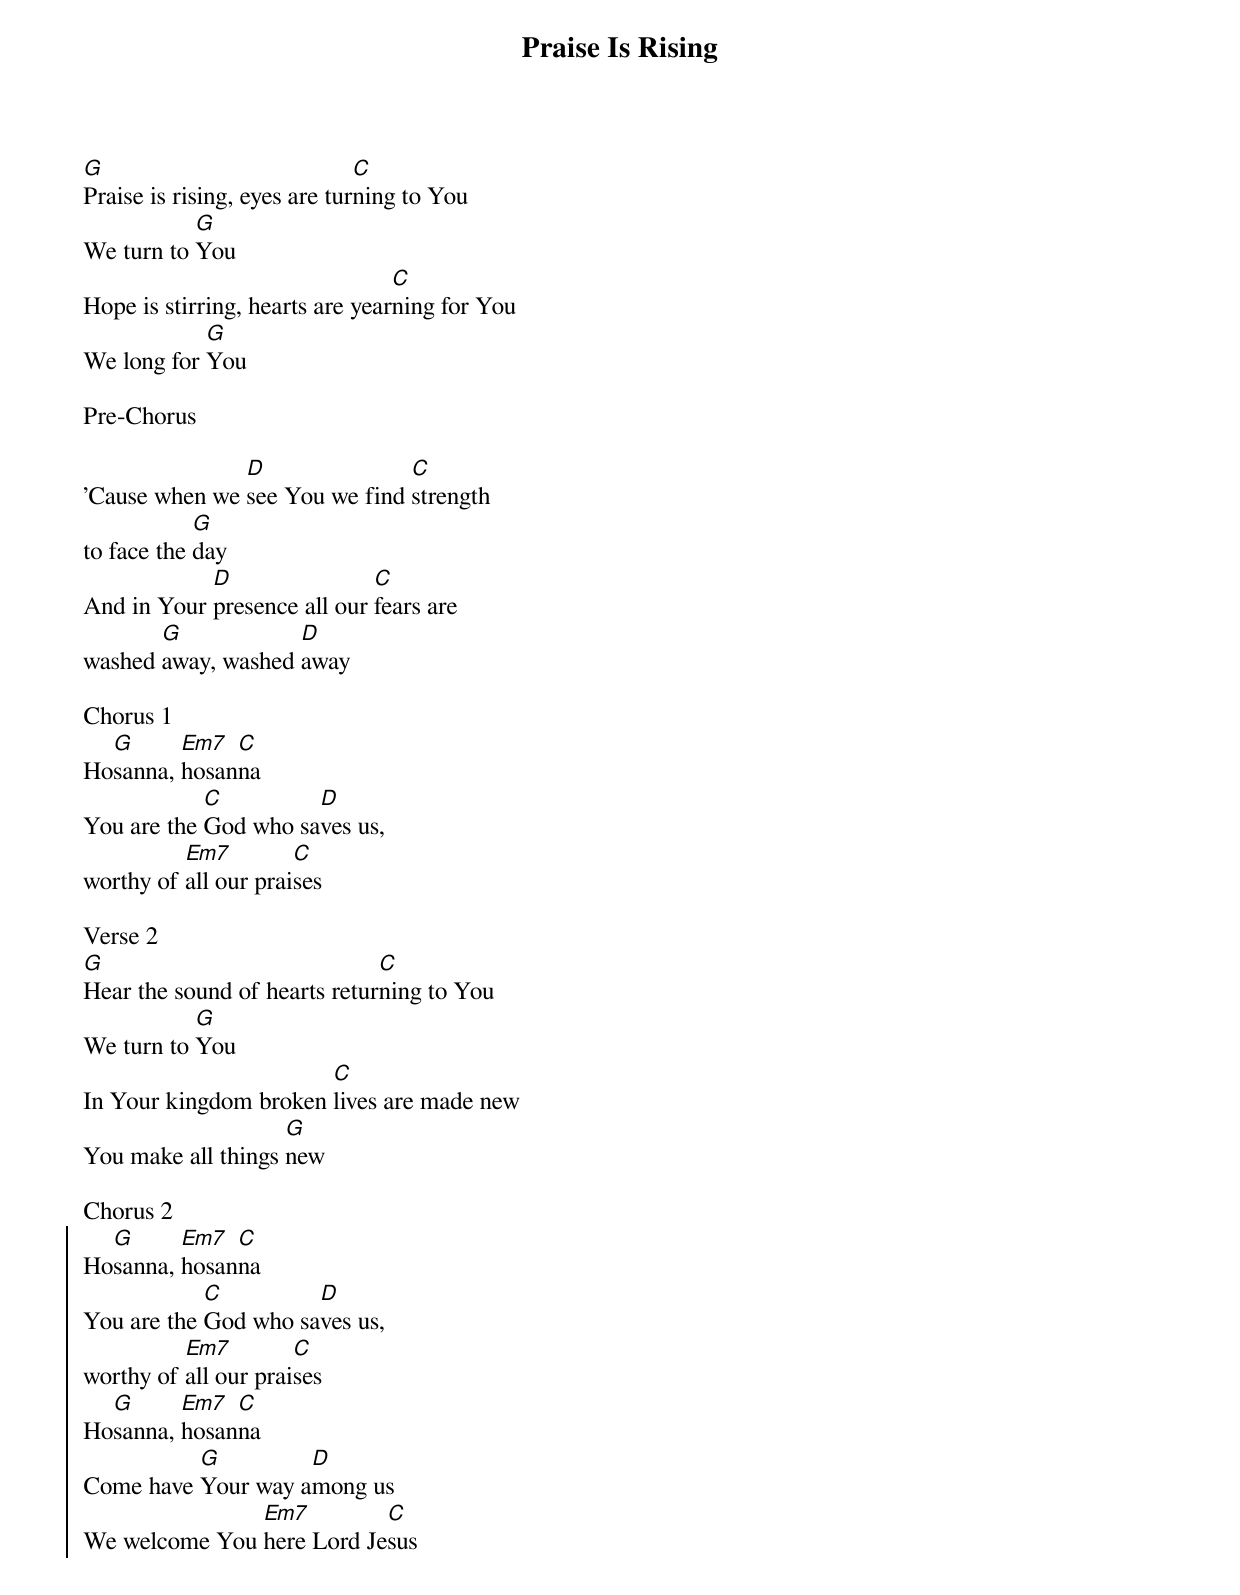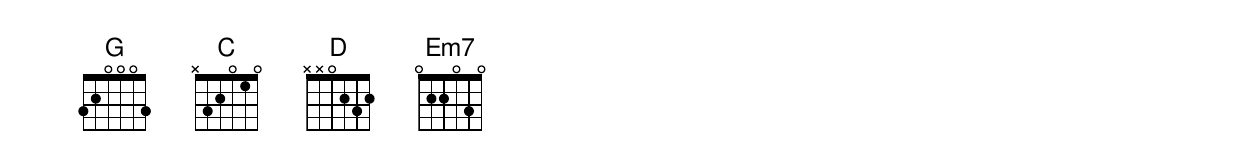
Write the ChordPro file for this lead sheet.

{title: Praise Is Rising}
{subtitle: }

[G]Praise is rising, eyes are tur[C]ning to You
We turn to [G]You
Hope is stirring, hearts are year[C]ning for You
We long for [G]You

Pre-Chorus

'Cause when we [D]see You we find [C]strength
to face the [G]day
And in Your [D]presence all our [C]fears are
washed [G]away, washed [D]away

Chorus 1
Ho[G]sanna, [Em7]hosan[C]na
You are the [C]God who sa[D]ves us,
worthy of [Em7]all our prai[C]ses

Verse 2
[G]Hear the sound of hearts retur[C]ning to You
We turn to [G]You
In Your kingdom broken [C]lives are made new
You make all things [G]new

Chorus 2
{soc}
Ho[G]sanna, [Em7]hosan[C]na
You are the [C]God who sa[D]ves us,
worthy of [Em7]all our prai[C]ses
Ho[G]sanna, [Em7]hosan[C]na
Come have [G]Your way a[D]mong us
We welcome You [Em7]here Lord Je[C]sus
{eoc}
